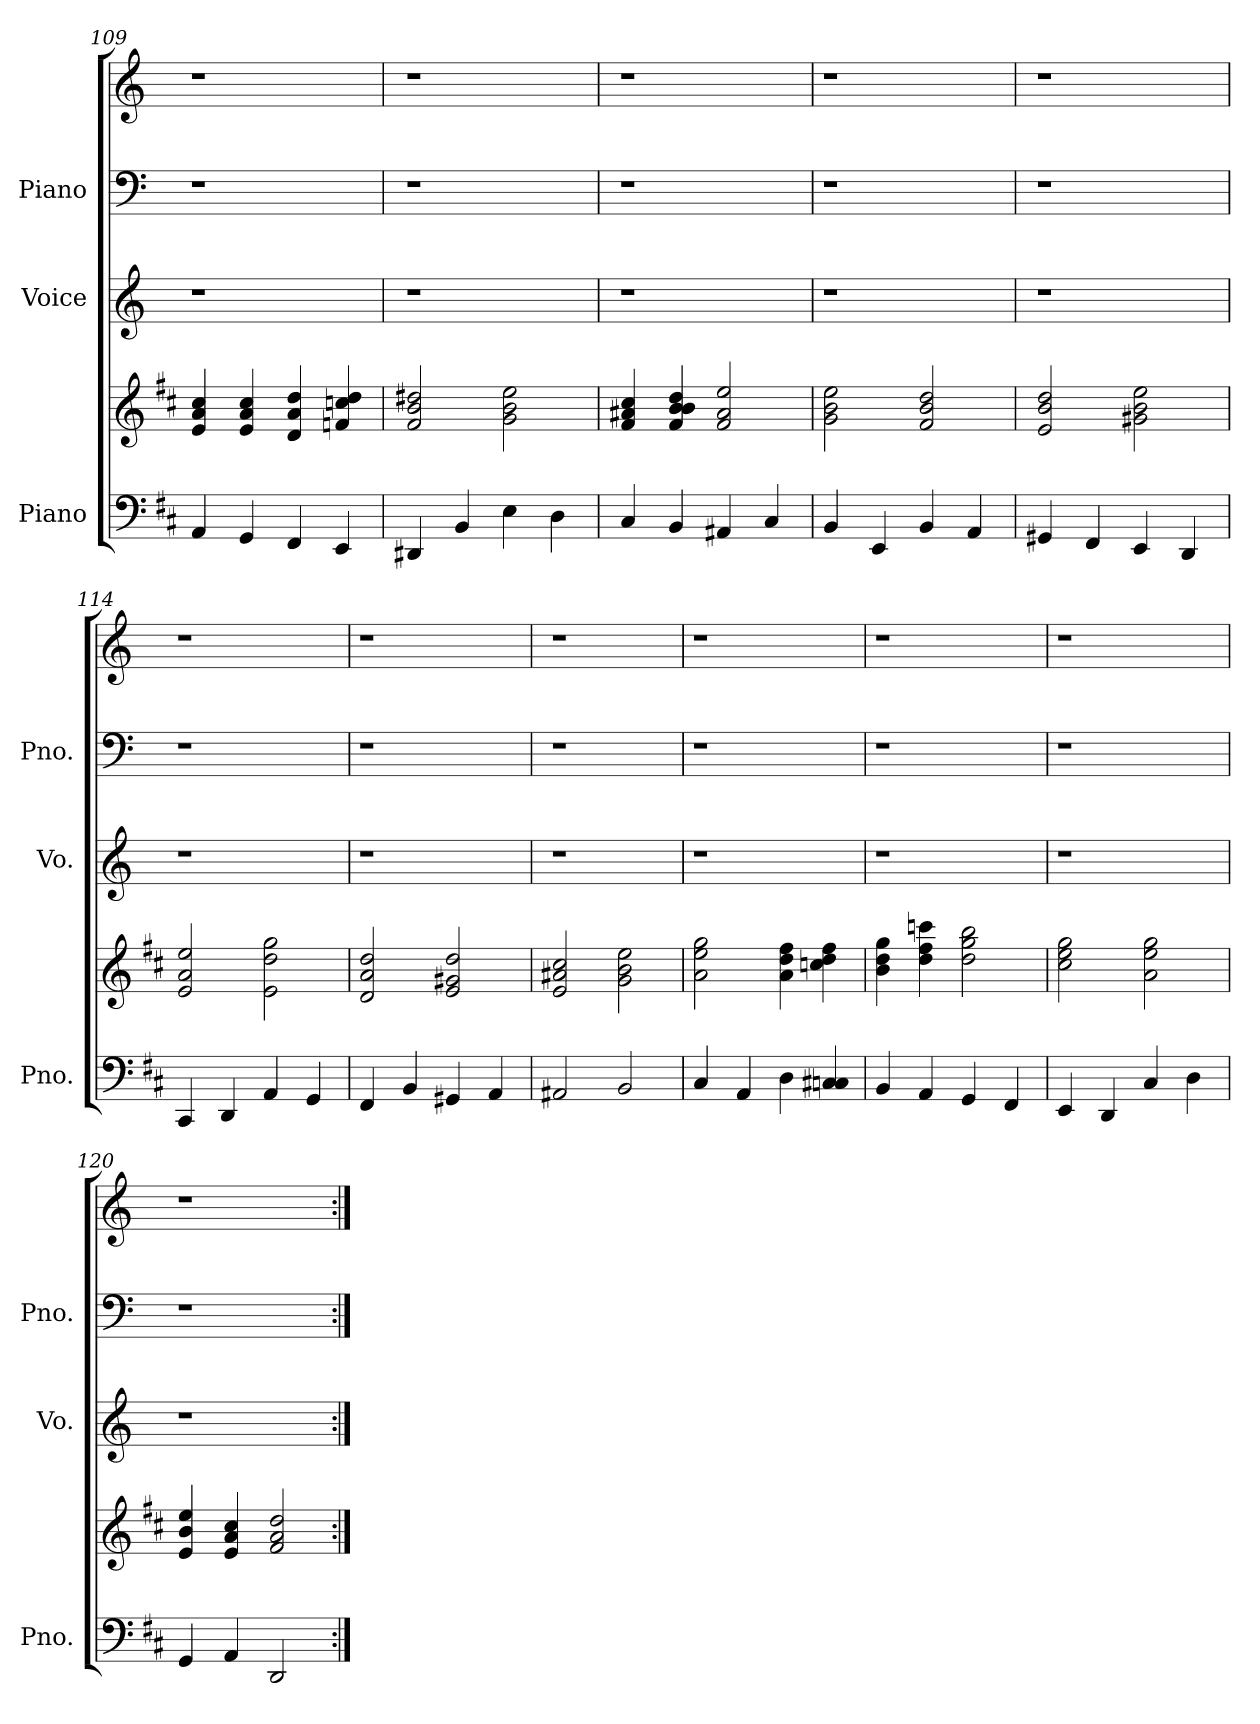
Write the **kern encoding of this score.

**kern	**kern	**kern	**kern	**kern
*part3	*part3	*part2	*part1	*part1
*staff5	*staff4	*staff3	*staff2	*staff1
*I"Piano	*	*I"Voice	*I"Piano	*
*I'Pno.	*	*I'Vo.	*I'Pno.	*
*clefF4	*clefG2	*clefG2	*clefF4	*clefG2
*k[f#c#]	*k[f#c#]	*k[]	*k[]	*k[]
=109	=109	=109	=109	=109
4AA/	4e/ 4a/ 4cc#/	1r	1r	1r
4GG/	4e/ 4a/ 4cc#/	.	.	.
4FF#/	4d/ 4a/ 4dd/	.	.	.
4EE/	4fn/ 4ccn/ 4dd/	.	.	.
=110	=110	=110	=110	=110
4DD#X/	2f#/ 2b/ 2dd#X/	1r	1r	1r
4BB/	.	.	.	.
4E\	2g\ 2b\ 2ee\	.	.	.
4D\	.	.	.	.
=111	=111	=111	=111	=111
4C#/	4f#/ 4a#X/ 4cc#/	1r	1r	1r
4BB/	4f#/ 4b/ 4b/ 4dd/	.	.	.
4AA#X/	2f#/ 2a#/ 2ee/	.	.	.
4C#/	.	.	.	.
=112	=112	=112	=112	=112
4BB/	2g\ 2b\ 2ee\	1r	1r	1r
4EE/	.	.	.	.
4BB/	2f#/ 2b/ 2dd/	.	.	.
4AA/	.	.	.	.
!!LO:LB:g=z
=113	=113	=113	=113	=113
4GG#X/	2e/ 2b/ 2dd/	1r	1r	1r
4FF#/	.	.	.	.
4EE/	2g#X\ 2b\ 2ee\	.	.	.
4DD/	.	.	.	.
=114	=114	=114	=114	=114
4CC#/	2e/ 2a/ 2ee/	1r	1r	1r
4DD/	.	.	.	.
4AA/	2e\ 2dd\ 2gg\	.	.	.
4GG/	.	.	.	.
=115	=115	=115	=115	=115
4FF#/	2d/ 2a/ 2dd/	1r	1r	1r
4BB/	.	.	.	.
4GG#X/	2e/ 2g#X/ 2dd/	.	.	.
4AA/	.	.	.	.
=116	=116	=116	=116	=116
2AA#X/	2e/ 2a#X/ 2cc#/	1r	1r	1r
2BB/	2g\ 2b\ 2ee\	.	.	.
=117	=117	=117	=117	=117
4C#/	2a\ 2ee\ 2gg\	1r	1r	1r
4AA/	.	.	.	.
4D\	4a\ 4dd\ 4ff#\	.	.	.
4Cn/ 4C#X/	4ccn\ 4dd\ 4ff#\	.	.	.
!!LO:LB:g=z
=118	=118	=118	=118	=118
4BB/	4b\ 4dd\ 4gg\	1r	1r	1r
4AA/	4dd\ 4ff#\ 4cccn\	.	.	.
4GG/	2dd\ 2gg\ 2bb\	.	.	.
4FF#/	.	.	.	.
=119	=119	=119	=119	=119
4EE/	2cc#\ 2ee\ 2gg\	1r	1r	1r
4DD/	.	.	.	.
4C#/	2a\ 2ee\ 2gg\	.	.	.
4D\	.	.	.	.
=120	=120	=120	=120	=120
4GG/	4e/ 4b/ 4ee/	1r	1r	1r
4AA/	4e/ 4a/ 4cc#/	.	.	.
2DD/	2f#/ 2a/ 2dd/	.	.	.
=:|!	=:|!	=:|!	=:|!	=:|!
*-	*-	*-	*-	*-
